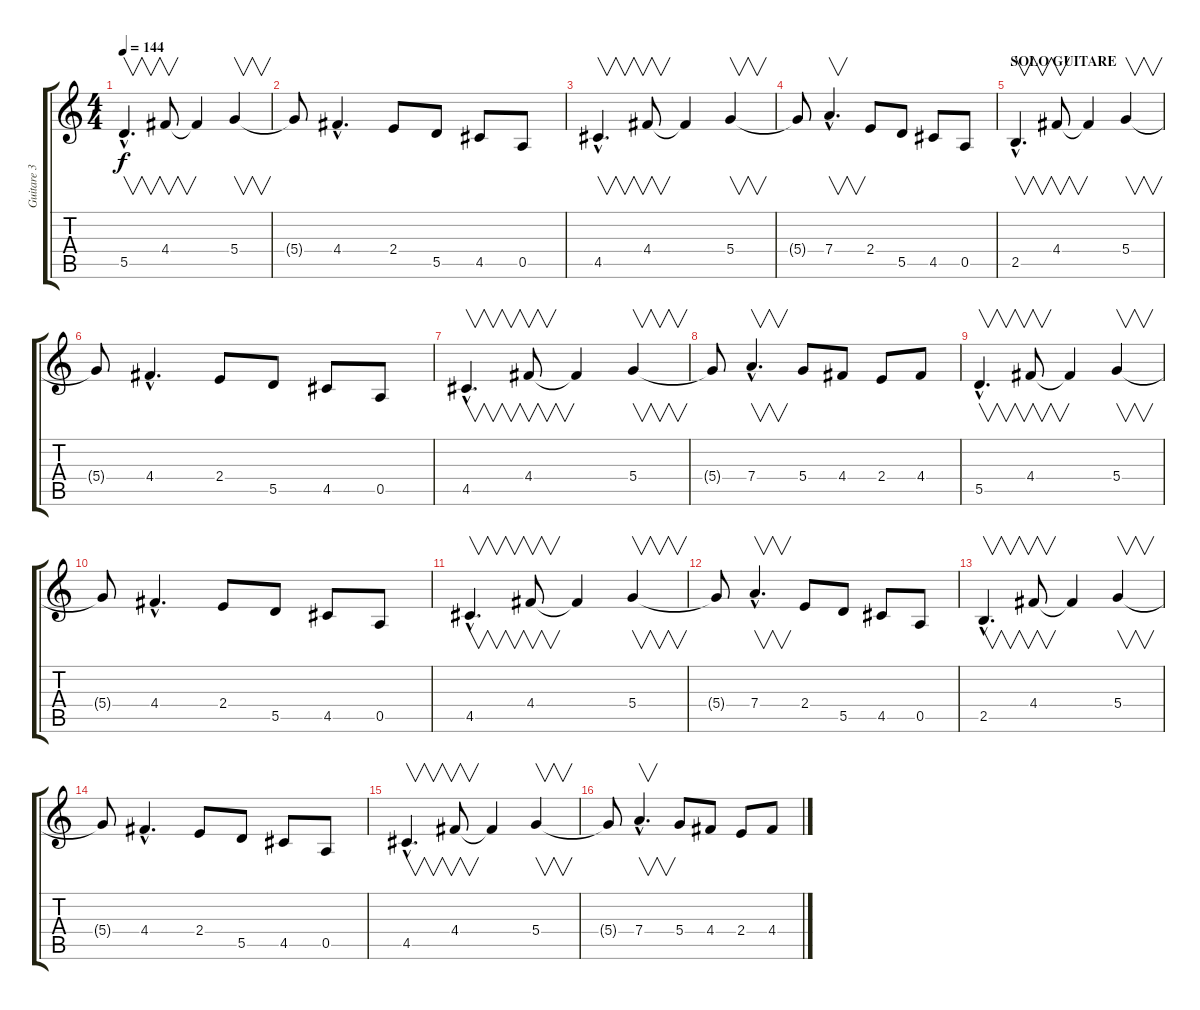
\track ("Guitare 3 ( Electrique )" "Guitare 3 ") {instrument distortionguitar}
\staff {score tabs}
\tuning (E4 B3 G3 D3 A2 E2) {hide}
\ts (4 4)
\tempo 144
\clef g2
\ks c
5.5{hac}.4{v d dy f} 4.4.8{v} 4.4{t}.4 5.4.4{v} |
5.4{t}.8 4.4{hac}.4{d} 2.4.8 5.5.8 4.5.8 0.5.8 |
4.5{hac}.4{v d} 4.4.8{v} 4.4{t}.4 5.4.4{v} |
5.4{t}.8 7.4{hac}.4{v d} 2.4.8 5.5.8 4.5.8 0.5.8 |
\section ("" "SOLO GUITARE")
2.5{hac}.4{v d} 4.4.8{v} 4.4{t}.4 5.4.4{v} |
5.4{t}.8 4.4{hac}.4{d} 2.4.8 5.5.8 4.5.8 0.5.8 |
4.5{hac}.4{v d} 4.4.8{v} 4.4{t}.4 5.4.4{v} |
5.4{t}.8 7.4{hac}.4{v d} 5.4.8 4.4.8 2.4.8 4.4.8 |
5.5{hac}.4{v d} 4.4.8{v} 4.4{t}.4 5.4.4{v} |
5.4{t}.8 4.4{hac}.4{d} 2.4.8 5.5.8 4.5.8 0.5.8 |
4.5{hac}.4{v d} 4.4.8{v} 4.4{t}.4 5.4.4{v} |
5.4{t}.8 7.4{hac}.4{v d} 2.4.8 5.5.8 4.5.8 0.5.8 |
2.5{hac}.4{v d} 4.4.8{v} 4.4{t}.4 5.4.4{v} |
5.4{t}.8 4.4{hac}.4{d} 2.4.8 5.5.8 4.5.8 0.5.8 |
4.5{hac}.4{v d} 4.4.8{v} 4.4{t}.4 5.4.4{v} |
5.4{t}.8 7.4{hac}.4{v d} 5.4.8 4.4.8 2.4.8 4.4.8
